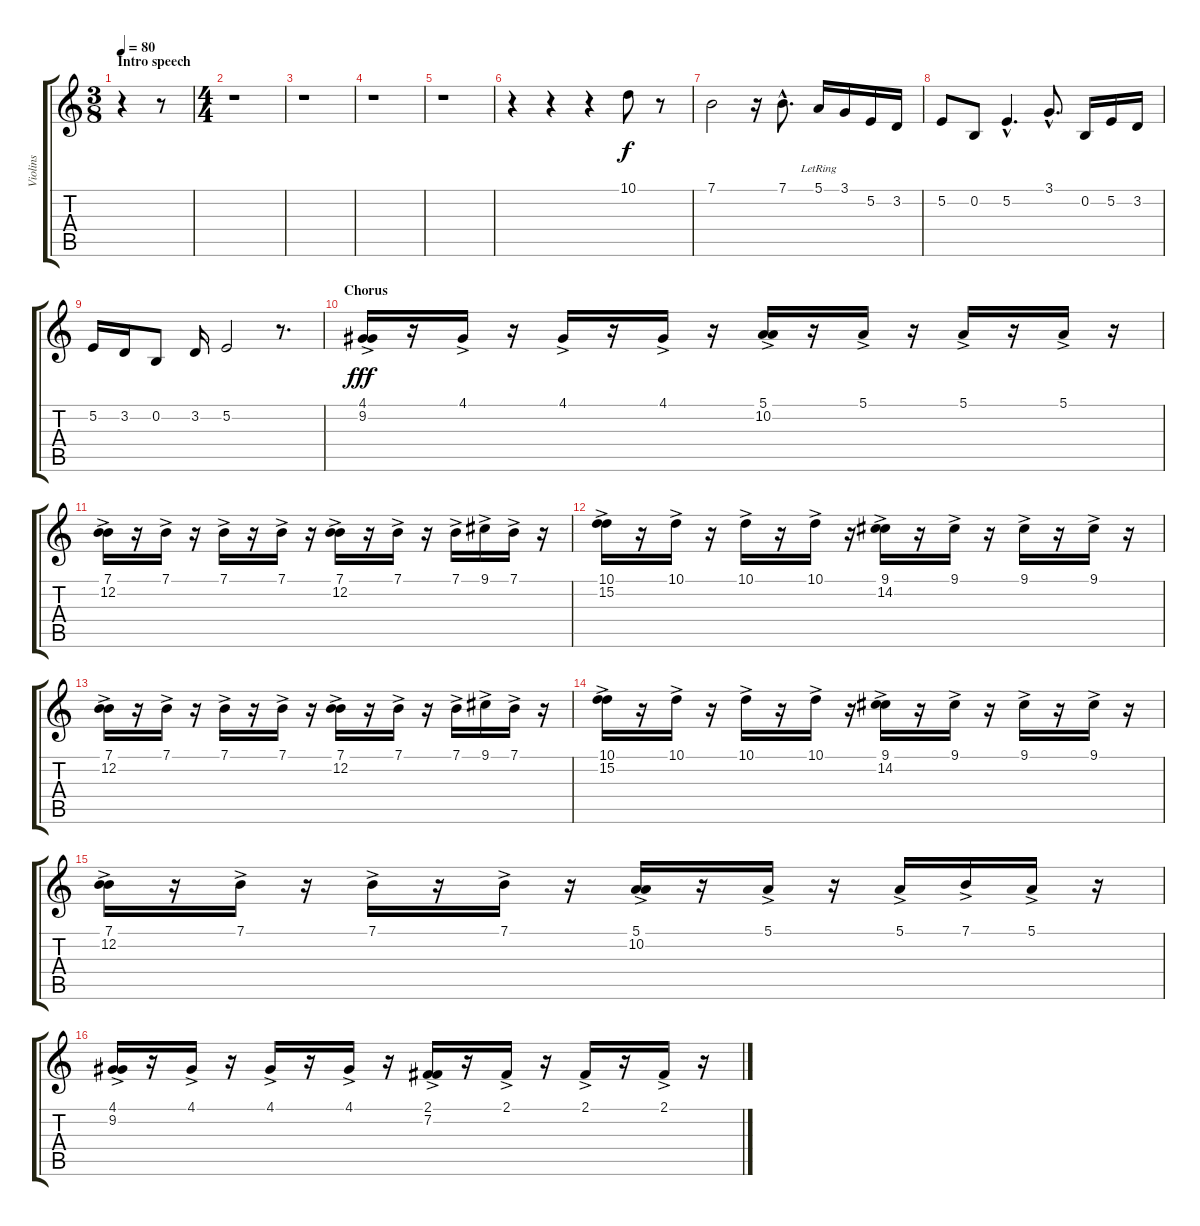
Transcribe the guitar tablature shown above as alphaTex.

\track ("Violins" "Violins") {instrument viola}
\staff {score tabs}
\tuning (E4 B3 G3 D3 A2 E2) {hide}
\ts (3 8)
\section ("" "Intro speech")
\tempo 80
\clef g2
\ks c
r.4{dy f instrument viola} r.8 |
\ts (4 4)
r.1 |
r.1 |
r.1 |
r.1 |
r.4 r.4 r.4 10.1.8 r.8 |
7.1.2 r.16 7.1{hac}.8{d} 5.1{lr}.16 3.1.16 5.2.16 3.2.16 |
5.2.8 0.2.8 5.2{hac}.4{d} 3.1{hac}.8{d} 0.2.16 5.2.16 3.2.16 |
5.2.16 3.2.16 0.2.8 3.2.16 5.2.2 r.8{d} |
\section ("" "Chorus")
(4.1 9.2{ac}).16{dy fff instrument synthstrings1} r.16 4.1{ac}.16 r.16 4.1{ac}.16 r.16 4.1{ac}.16 r.16 (5.1 10.2{ac}).16 r.16 5.1{ac}.16 r.16 5.1{ac}.16 r.16 5.1{ac}.16 r.16 |
(7.1 12.2{ac}).16 r.16 7.1{ac}.16 r.16 7.1{ac}.16 r.16 7.1{ac}.16 r.16 (7.1{ac} 12.2).16 r.16 7.1{ac}.16 r.16 7.1{ac}.16 9.1{ac}.16 7.1{ac}.16 r.16 |
(10.1{ac} 15.2).16 r.16 10.1{ac}.16 r.16 10.1{ac}.16 r.16 10.1{ac}.16 r.16 (9.1{ac} 14.2).16 r.16 9.1{ac}.16 r.16 9.1{ac}.16 r.16 9.1{ac}.16 r.16 |
(7.1{ac} 12.2).16 r.16 7.1{ac}.16 r.16 7.1{ac}.16 r.16 7.1{ac}.16 r.16 (7.1{ac} 12.2).16 r.16 7.1{ac}.16 r.16 7.1{ac}.16 9.1{ac}.16 7.1{ac}.16 r.16 |
(10.1{ac} 15.2).16 r.16 10.1{ac}.16 r.16 10.1{ac}.16 r.16 10.1{ac}.16 r.16 (9.1{ac} 14.2).16 r.16 9.1{ac}.16 r.16 9.1{ac}.16 r.16 9.1{ac}.16 r.16 |
(7.1{ac} 12.2).16 r.16 7.1{ac}.16 r.16 7.1{ac}.16 r.16 7.1{ac}.16 r.16 (5.1{ac} 10.2).16 r.16 5.1{ac}.16 r.16 5.1{ac}.16 7.1{ac}.16 5.1{ac}.16 r.16 |
(4.1{ac} 9.2).16 r.16 4.1{ac}.16 r.16 4.1{ac}.16 r.16 4.1{ac}.16 r.16 (2.1{ac} 7.2).16 r.16 2.1{ac}.16 r.16 2.1{ac}.16 r.16 2.1{ac}.16 r.16
